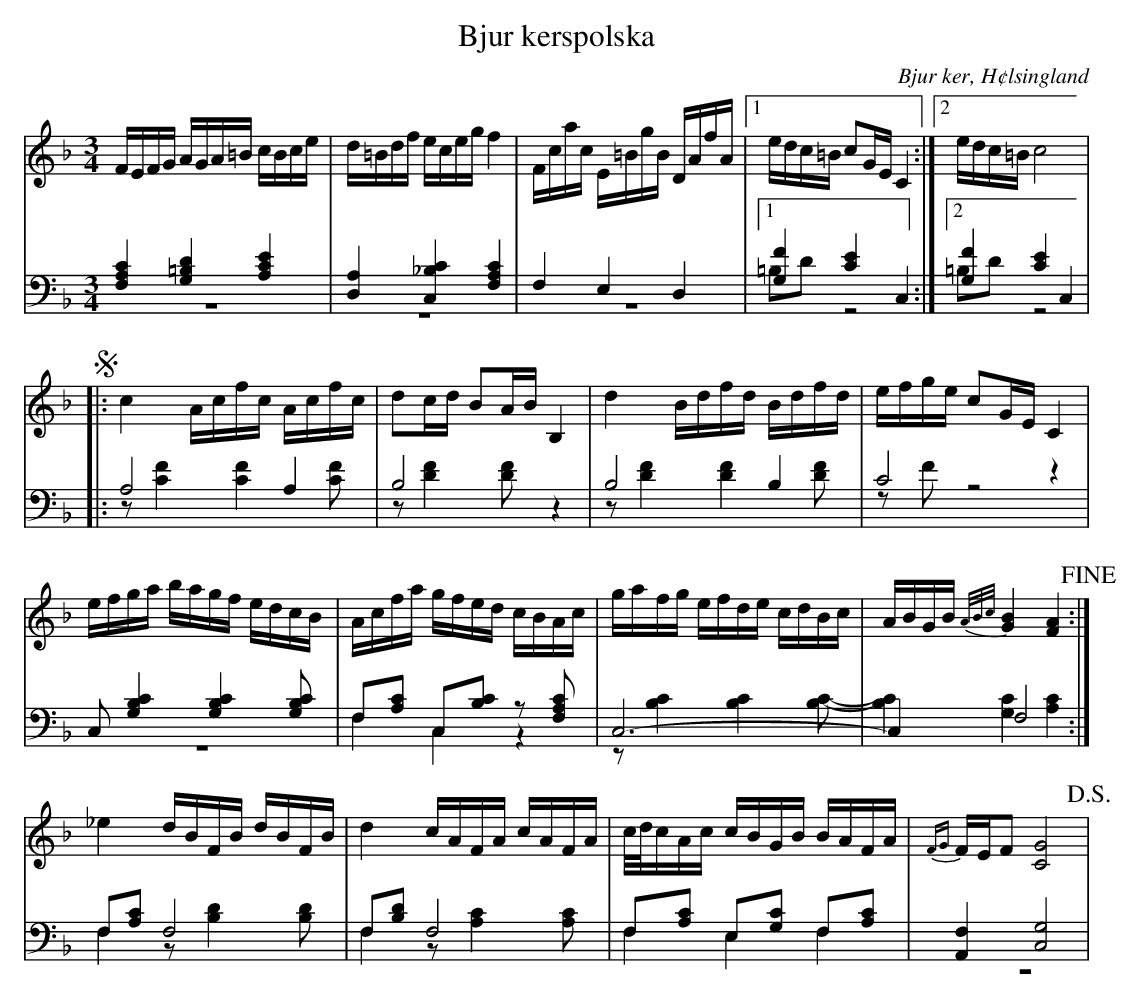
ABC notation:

X:1
T: Bjur kerspolska
O: Bjur ker, H¢lsingland
M: 3/4
L: 1/16
K: F
V:1
V:2
V:3 merge
V:1
FEFG AGA=B cBce|d=Bdf eceg f4|Fcac E=BgB DAfA|1 edc=B c2GE C4:|2 edc=B c8 |
!segno! |:c4 Acfc Acfc|d2cd B2AB B,4|d4 Bdfd Bdfd|efge c2GE C4|
efga bagf edcB|Acfa gfed cBAc|gafg efde cdBc|ABGB {A/B/c/}[G4B4] [F4A4] !fine!:|
_e4 dBFB dBFB|d4 cAFA cAFA|c/d/cAc cBGB BAFA|{FG}FEF2 [C8G8] !D.S.!|
V:2 clef=bass
[F,4A,4C4] [G,4=B,4D4] [A,4C4E4]|[A,4D,4] [C,4_B,4C4] [F,4A,4C4]|F,4 E,4 D,4|1 [G,4F4] [C4E4] C,4:|2 [G,4F4] [C4E4] C,4 |
|:A,8 A,4|B,8 z4|B,8  B,4|C8 z4|
C,2 [G,4B,4C4] [G,4B,4C4] [G,2B,2C2]|F,2[A,2C2] C,2[B,2C2] z2 [F,2A,2C2]|C,12-|C,4 F,8:|
F,2[A,2C2] F,8|F,2[B,2D2] F,8|F,2[A,2C2] E,2[G,2C2] F,2[A,2C2]|[A,,4F,4] [C,8G,8] |
V:3 clef=bass
z12|z12|z12|1 =B,2D2 z8:|2 =B,2D2 z8|
|:z2 [C4F4] [C4F4] [C2F2]|z2 [D4F4] [D2F2] z4|z2 [D4F4] [D4F4] [D2F2]|z2 F2 z8|
z12|F,4 C,4 z4|z2 [B,4C4] [B,4C4] [B,2C2]-|[B,4C4] [G,4C4] [A,4C4]:|
F,4 z2 [B,4D4] [B,2D2]|F,4 z2 [A,4C4] [A,2C2]|F,4 E,4 F,4|z12|
